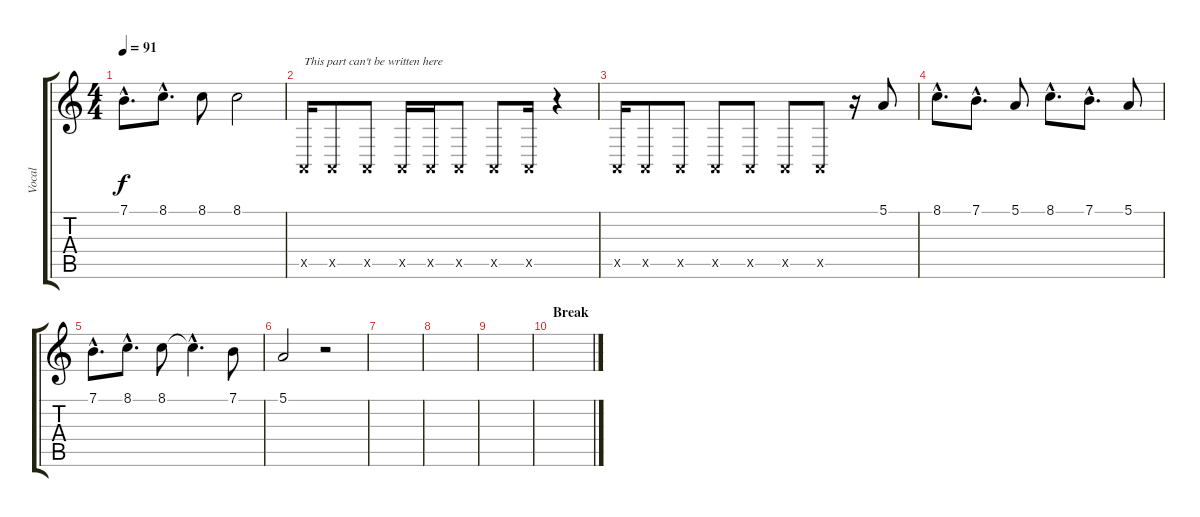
\track ("Vocal" "Vocal") {instrument violin}
\staff {score tabs}
\tuning (E4 B3 G3 D3 A2 E2) {hide}
\ts (4 4)
\tempo 91
\clef g2
\ks c
7.1{hac}.8{d dy f} 8.1{hac}.8{d} 8.1.8 8.1.2 |
0.5{x}.16{txt "This part can't be written here"} 0.5{x}.8 0.5{x}.8 0.5{x}.16 0.5{x}.16 0.5{x}.8 0.5{x}.8 0.5{x}.16 r.4 |
0.5{x}.16 0.5{x}.8 0.5{x}.8 0.5{x}.8 0.5{x}.8 0.5{x}.8 0.5{x}.8 r.16 5.1.8 |
8.1{hac}.8{d} 7.1{hac}.8{d} 5.1.8 8.1{hac}.8{d} 7.1{hac}.8{d} 5.1.8 |
7.1{hac}.8{d} 8.1{hac}.8{d} 8.1.8 8.1{hac t}.4{d} 7.1.8 |
5.1.2 r.2 |
|
|
|
\section ("" "Break")
